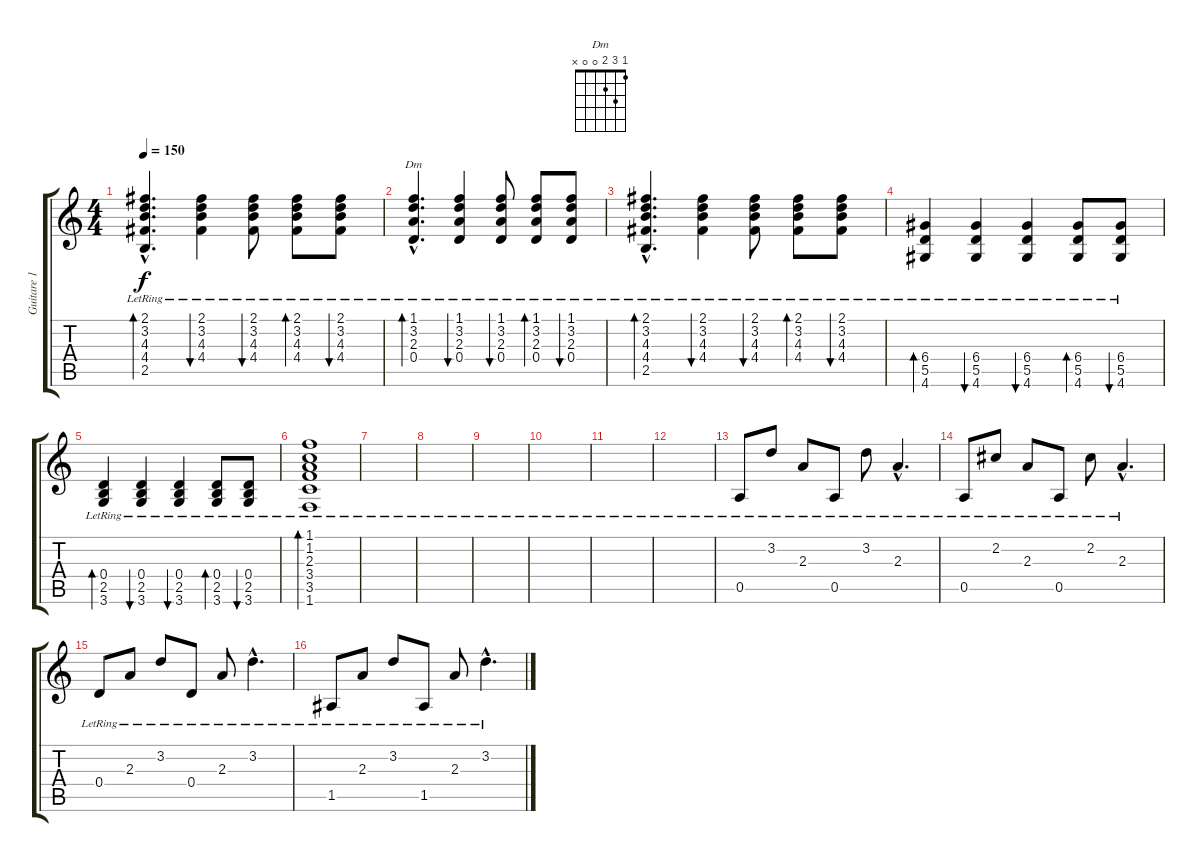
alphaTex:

\track ("Guitare 1" "Guitare 1") {instrument acousticguitarsteel}
\staff {score tabs}
\tuning (E4 B3 G3 D3 A2 E2) {hide}
\chord ("Dm" 1 3 2 0 0 x)
\ts (4 4)
\tempo 150
\clef g2
\ks c
(2.1{hac lr} 3.2{hac lr} 4.3{hac lr} 4.4{hac lr} 2.5{hac lr}).4{d bd 60 dy f} (2.1{lr} 3.2{lr} 4.3{lr} 4.4{lr}).4{bu 60} (2.1{lr} 3.2{lr} 4.3{lr} 4.4{lr}).8{bu 60} (2.1{lr} 3.2{lr} 4.3{lr} 4.4{lr}).8{bd 60} (2.1{lr} 3.2{lr} 4.3{lr} 4.4{lr}).8{bu 60} |
(1.1{hac lr} 3.2{hac lr} 2.3{hac lr} 0.4{hac}).4{d bd 60 ch "Dm"} (1.1{lr} 3.2{lr} 2.3{lr} 0.4).4{bu 60} (1.1{lr} 3.2{lr} 2.3{lr} 0.4{lr}).8{bu 60} (1.1{lr} 3.2{lr} 2.3{lr} 0.4{lr}).8{bd 60} (1.1{lr} 3.2{lr} 2.3{lr} 0.4{lr}).8{bu 60} |
(2.1{hac lr} 3.2{hac lr} 4.3{hac lr} 4.4{hac lr} 2.5{hac lr}).4{d bd 60} (2.1{lr} 3.2{lr} 4.3{lr} 4.4{lr}).4{bu 60} (2.1{lr} 3.2{lr} 4.3{lr} 4.4{lr}).8{bu 60} (2.1{lr} 3.2{lr} 4.3{lr} 4.4{lr}).8{bd 60} (2.1{lr} 3.2{lr} 4.3{lr} 4.4{lr}).8{bu 60} |
(6.4{lr} 5.5{lr} 4.6{lr}).4{bd 60} (6.4{lr} 5.5{lr} 4.6{lr}).4{bu 60} (6.4{lr} 5.5{lr} 4.6{lr}).4{bu 60} (6.4{lr} 5.5{lr} 4.6{lr}).8{bd 60} (6.4{lr} 5.5{lr} 4.6{lr}).8{bu 60} |
(0.4{lr} 2.5{lr} 3.6{lr}).4{bd 60} (0.4{lr} 2.5{lr} 3.6{lr}).4{bu 60} (0.4{lr} 2.5{lr} 3.6{lr}).4{bu 60} (0.4{lr} 2.5{lr} 3.6{lr}).8{bd 60} (0.4{lr} 2.5{lr} 3.6{lr}).8{bu 60} |
(1.1{lr} 1.2{lr} 2.3{lr} 3.4{lr} 3.5{lr} 1.6{lr}).1{bd 120} |
|
|
|
|
|
|
0.5{lr}.8 3.2{lr}.8 2.3{lr}.8 0.5{lr}.8 3.2{lr}.8 2.3{hac lr}.4{d} |
0.5{lr}.8 2.2{lr}.8 2.3{lr}.8 0.5{lr}.8 2.2{lr}.8 2.3{hac lr}.4{d} |
0.4{lr}.8 2.3{lr}.8 3.2{lr}.8 0.4{lr}.8 2.3{lr}.8 3.2{hac lr}.4{d} |
1.5{lr}.8 2.3{lr}.8 3.2{lr}.8 1.5{lr}.8 2.3{lr}.8 3.2{hac lr}.4{d}
